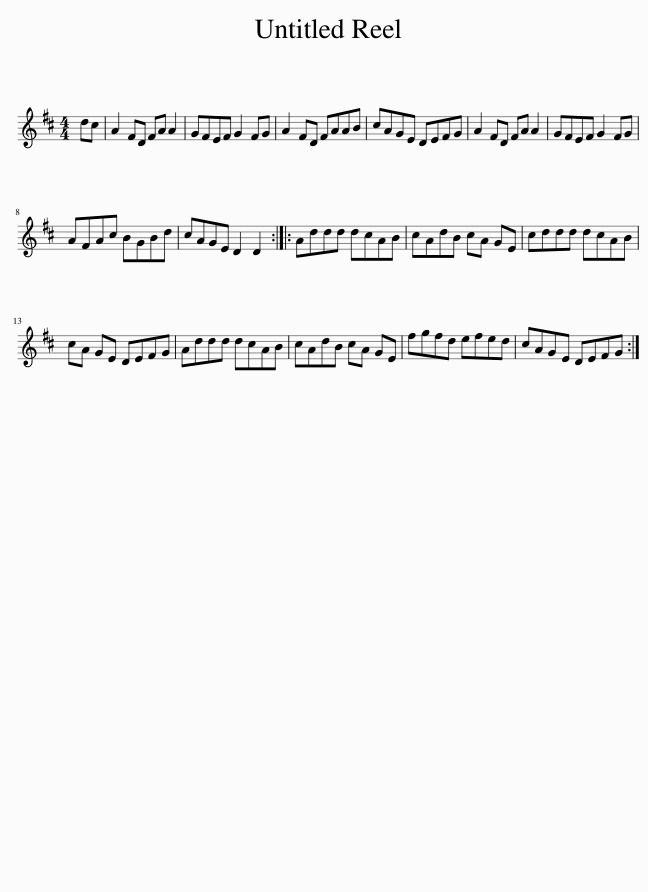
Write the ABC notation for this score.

X:1
L:1/8
M:4/4
I:linebreak $
K:D
V:1 treble
V:1
 dc | A2 FD FA A2 | GFEF G2 FG | A2 FD FAAB | cAGE DEFG | %5
 A2 FD FA A2 | GFEF G2 FG |$ AFAc BGBd | cAGE D2 D2 :: Addd dcAB | %10
 cAdB cA GE | cddd dcAB |$ cA GE DEFG | Addd dcAB | cAdB cA GE | %15
 fgfd efed | cAGE DEFG :| %17
